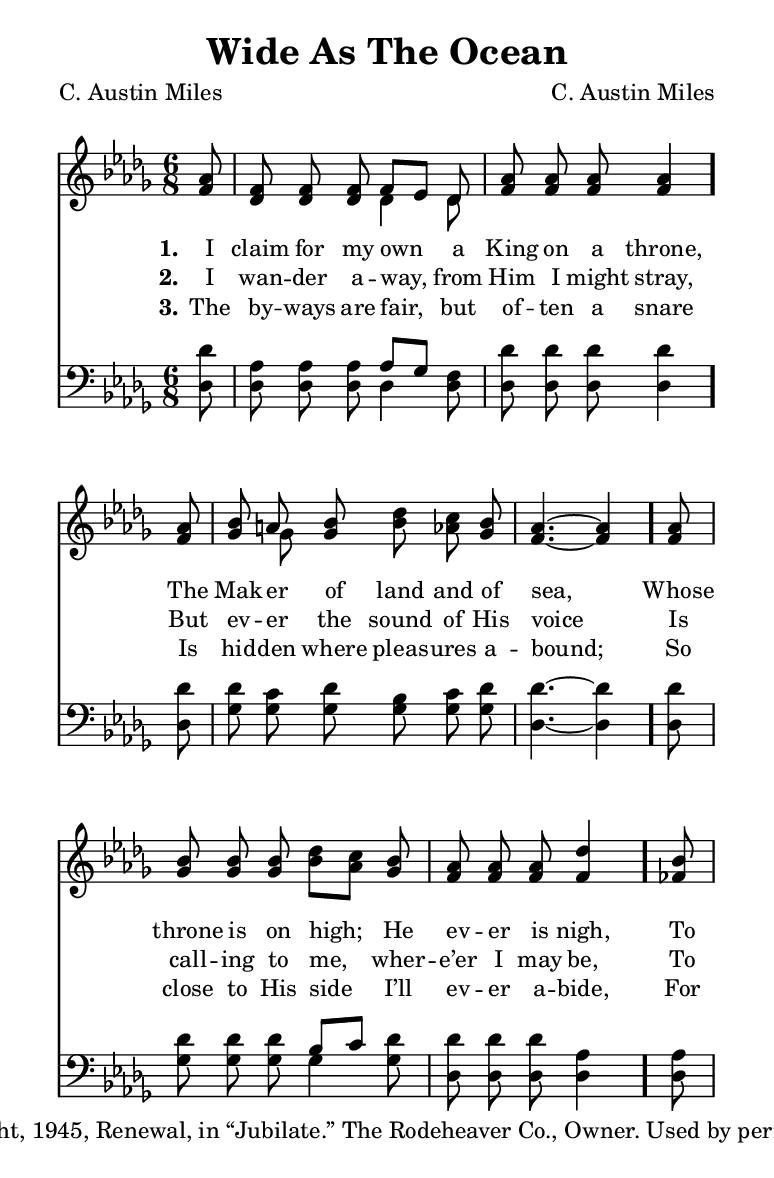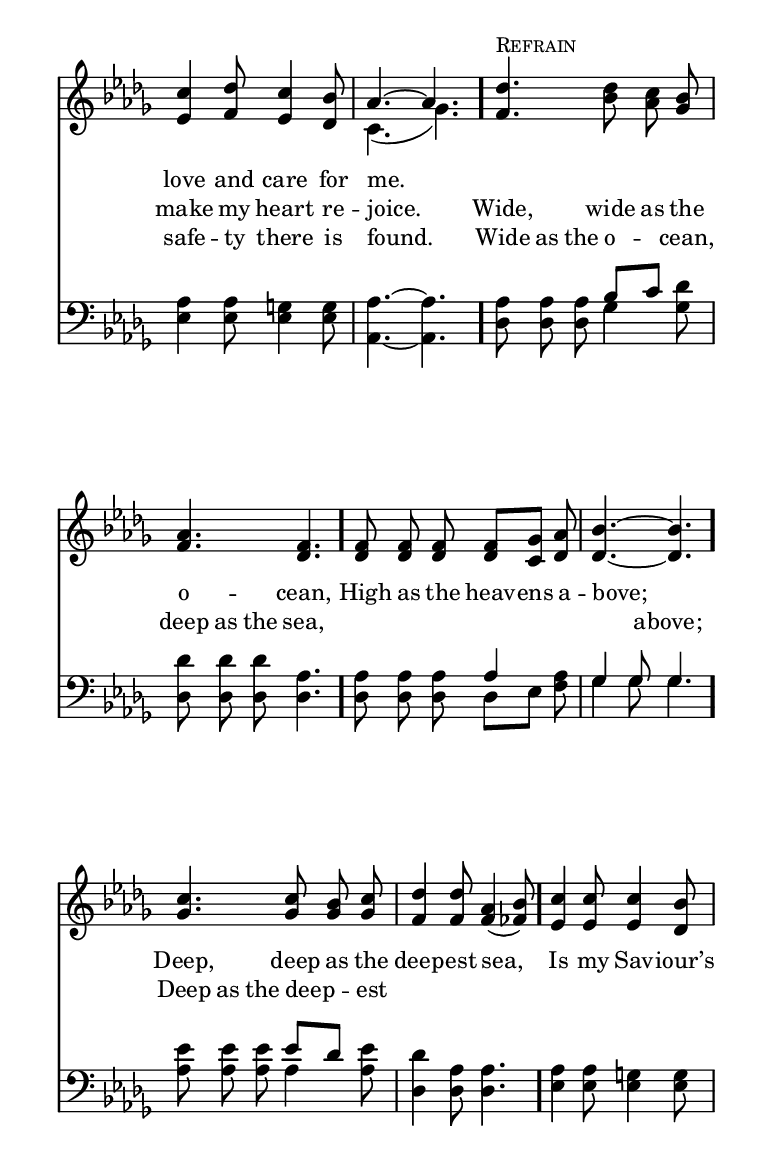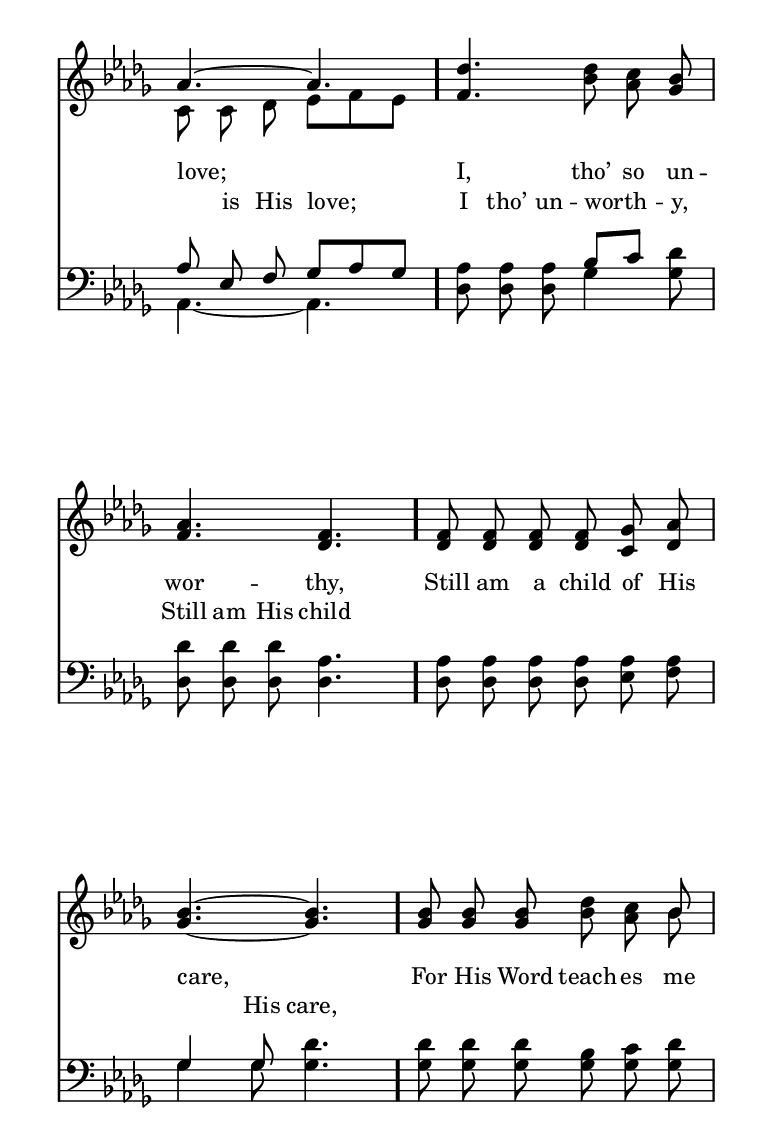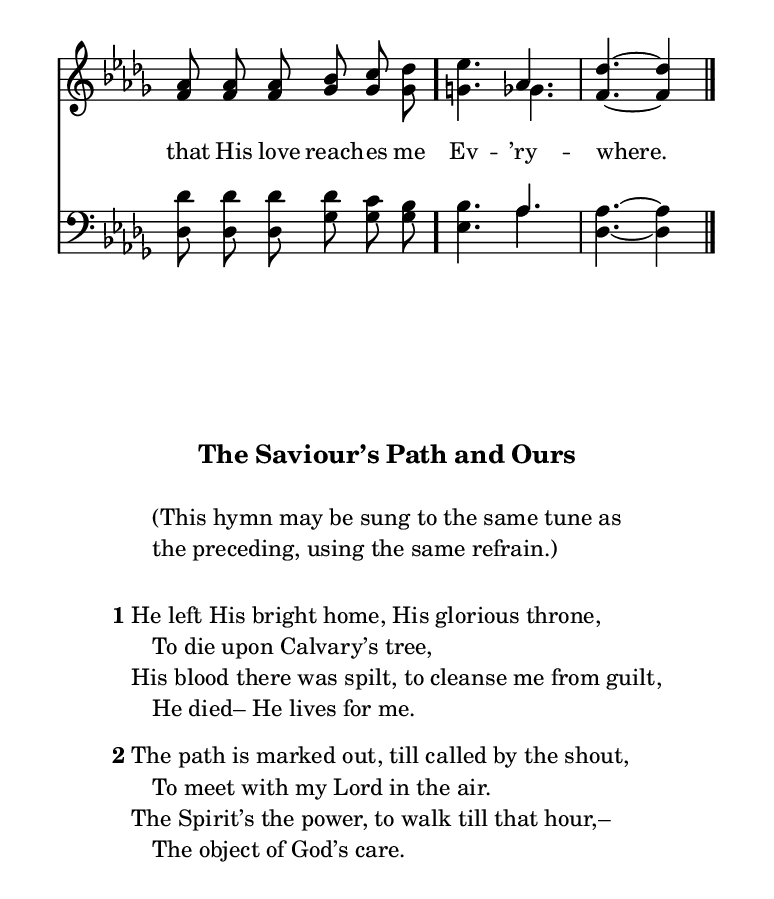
\include "common/global.ily"
\paper {
  \include "common/paper.ily"
  ragged-last-bottom = ##t
  page-count = #(cond (is-eogsized 2) (#t #f))
  system-count = #(cond (is-eogsized 7) (#t #f))
  systems-per-page = #(cond (is-eogsized 4) (#t #f))
}

\header{
  %children
  hymnnumber = "369"
  title = "Wide As The Ocean"
  tunename = ""
  meter = ""
  poet = "C. Austin Miles"
  composer = "C. Austin Miles"
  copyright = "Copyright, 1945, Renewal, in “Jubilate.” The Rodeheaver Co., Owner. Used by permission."
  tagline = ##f
}

global = {
  \include "common/overrides.ily"
  \override Staff.TimeSignature.style = #'numbered
  \time 6/8
  \override Score.MetronomeMark.transparent = ##t % hide all fermata changes too
  \tempo 4=80
  \key des \major
  \partial 8
  \autoBeamOff
}

notesSoprano = {
\global
\relative c'' {

  aes8 | f f f f[ ees] des | aes' aes aes aes4
  aes8 | bes a bes des c bes | aes4. ~ aes4
  aes8 | bes bes bes des[ c] bes | aes aes aes des4
  bes8 | c4 des8 c4 bes8 | aes4. ~ aes4. |

  << s^\markup { \small \caps "Refrain" }
  { des4. des8 c bes | aes4. f4. } >>
  f8 f f f[ ges] aes | bes4. ~ bes4. |
  c4. c8 bes c | des4 des8 aes4( bes8) |
  c4 c8 c4 bes8 | aes4. ~ aes4. |
  des4. des8 c bes | aes4. f4.
  f8 f f f ges aes | bes4. ~ bes4. |
  bes8 bes bes des c bes | aes aes aes bes c des |
  ees4. aes,4. | des4. ~ des4

  \bar "|."

}
}

notesAlto = {
\global
\relative e' {

  f8 | des des des des4 des8 | f8 f f f4
  f8 | ges8 ges ges bes aes ges | f4. ~ f4
  f8 | ges ges ges bes[ aes] ges | f f f f4
  fes8 | ees4 f8 ees4 des8 | c4.( ges'4.) |

  f4. bes8 aes ges | f4. des4. |
  des8 des des des[ c] des | des4. ~ des4. |
  ges4. ges8 ges ges | f4 f8 f4( fes8) |
  ees4 ees8 ees4 des8 | c8 c des ees[ f ees] |
  f4. bes8 aes ges | f4. des4. |
  des8 des des des c des | ges4. ~ ges4. |
  ges8 ges ges bes aes bes | f f f ges ges ges |
  g4. ges4. | f4. ~ f4

}
}

notesTenor = {
\global
\relative a {

  des8 | aes aes aes aes[ ges] f | des' des des des4
  des8 | des c des bes c des | des4. ~ des4
  des8 | des des des bes[ c] des | des des des aes4
  aes8 | aes4 aes8 g4 g8 | aes4. ~ aes4. |

  aes8 aes aes bes[ c] des | des des des aes4. |
  aes8 aes aes aes4 aes8 | ges4 ges8 ges4. |
  ees'8 ees ees ees[ des] ees | des4 aes8 aes4. |
  aes4 aes8 g4 g8 | aes8 ees f ges[ aes ges] |
  aes8 aes aes bes[ c] des | des des des aes4. |
  aes8 aes aes aes aes aes | ges4 ges8 des'4. |
  des8 des des bes c des | des des des des c bes |
  bes4. aes4. | aes4. ~ aes4

}
}

notesBass = {
\global
\relative f {

  des8 des des des des4 des8 | des8 des des des4
  des8 | ges ges ges ges ges ges | des4. ~ des4
  des8 | ges ges ges ges4 ges8 | des8 des des des4
  des8 | ees4 ees8 ees4 ees8 | aes,4. ~ aes4. |

  des8 des des ges4 ges8 | des8 des des des4. |
  des8 des des des[ ees] f | ges4 ges8 ges4. |
  aes8 aes aes aes4 aes8 | des,4 des8 des4. |
  ees4 ees8 ees4 ees8 | aes,4. ~ aes4. |
  des8 des des ges4 ges8 | des8 des des des4. |
  des8 des des des ees f | ges4 ges8 ges4. |
  ges8 ges ges ges ges ges | des des des ges ges ges |
  ees4. aes4. | des,4. ~ des4

}
}

Refrain = \lyricmode {

\eogbreak
Wide, wide as the o -- cean, \bar "."
High as the { \mon } heav -- ens { \moff } a -- bove; \bar "."
Deep, deep as the deep -- est sea, \bar "."
Is my Sav -- iour’s love; \bar "."
I, tho’ so un -- wor -- thy, \bar "."
Still am a child of His care, \bar "."
For His Word teach -- es me that His love reach -- es me \bar "."
Ev -- ’ry -- where. \bar "."

}

wordsA = \lyricmode {
\set stanza = "1."

I claim for my own a King on a throne, \bar "."
The Mak -- er of land and of sea, \bar "."
Whose throne is on high; He ev -- er is nigh, \bar "."
To love and care for me. \bar "."

}

wordsB = \lyricmode {
\set stanza = "2."

I wan -- der a -- way, from Him I might stray,
But ev -- er the sound of His voice
Is call -- ing to me, wher -- e’er I may be,
To make my heart re -- joice.

\Refrain

}

wordsC = \lyricmode {
\set stanza = "3."

The by -- ways are fair, but of -- ten a snare
Is hid -- den where pleas -- ures a -- bound;
So close to His side I’ll ev -- er a -- bide,
For safe -- ty there is found.

}

underWords = \lyricmode {

\repeat unfold 34 \skip 4
Wide as the o -- cean, deep as the sea,

\repeat unfold 6 \skip 4
a -- bove;
Deep as the deep -- est

\repeat unfold 8 \skip 4
is His love;
I tho’ un -- worth -- y,
Still am His child

\repeat unfold 7 \skip 4
His care,

}

extraA = \markuplist {

\line { He left His bright home, His glorious throne, }
\line { { \hspace #2 } To die upon Calvary’s tree, }
\line { His blood there was spilt, to cleanse me from guilt, }
\line { { \hspace #2 } He died– He lives for me. }

}

extraB = \markuplist {

\line { The path is marked out, till called by the shout, }
\line { { \hspace #2 } To meet with my Lord in the air. }
\line { The Spirit’s the power, to walk till that hour,– }
\line { { \hspace #2 } The object of God’s care. }

}

\score {
  \context ChoirStaff <<
    \context Staff = upper <<
      \set Staff.autoBeaming = ##f
      \set ChoirStaff.systemStartDelimiter = #'SystemStartBar
      \set ChoirStaff.printPartCombineTexts = ##f
      \partcombine #'(2 . 9) \notesSoprano \notesAlto
      \context NullVoice = sopranos { \voiceOne << \notesSoprano >> }
      \context NullVoice = altos { \voiceTwo << \notesAlto >> }
      \context Lyrics = one   \lyricsto sopranos \wordsA
      \context Lyrics = two   \lyricsto sopranos \wordsB
      \context Lyrics = three \lyricsto sopranos \wordsC
    >>
    \context Staff = men <<
      \set Staff.autoBeaming = ##f
      \clef bass
      \set ChoirStaff.printPartCombineTexts = ##f
      \partcombine #'(2 . 9) \notesTenor \notesBass
      \context NullVoice = tenors { \voiceOne << \notesTenor >> }
      \context NullVoice = basses { \voiceTwo << \notesBass >> }
      \context Lyrics = three \with { alignAboveContext = men } \lyricsto tenors \underWords
    >>
  >>
  \layout {
    \include "common/layout.ily"
  }
  \midi{
    \include "common/midi.ily"
  }
}

\noPageBreak

headA = \markuplist {
\line { \bold \larger { The Saviour’s Path and Ours } }
}

headB = \markuplist {
\line { (This hymn may be sung to the same tune as }
\line { the preceding, using the same refrain.) }
}

\markup { \fill-line { \center-column {
  \line{ \column { \headA } } \combine \null \vspace #0.4
  \line{ \column { \headB } } \combine \null \vspace #1
  \column {
    \line{ \bold 1 \column { \extraA } } \combine \null \vspace #0.5
    \line{ \bold 2 \column { \extraB } } \combine \null \vspace #0.5
  }
} } }

\version "2.19.49"  % necessary for upgrading to future LilyPond versions.

% vi:set et ts=2 sw=2 ai nocindent syntax=lilypond:
